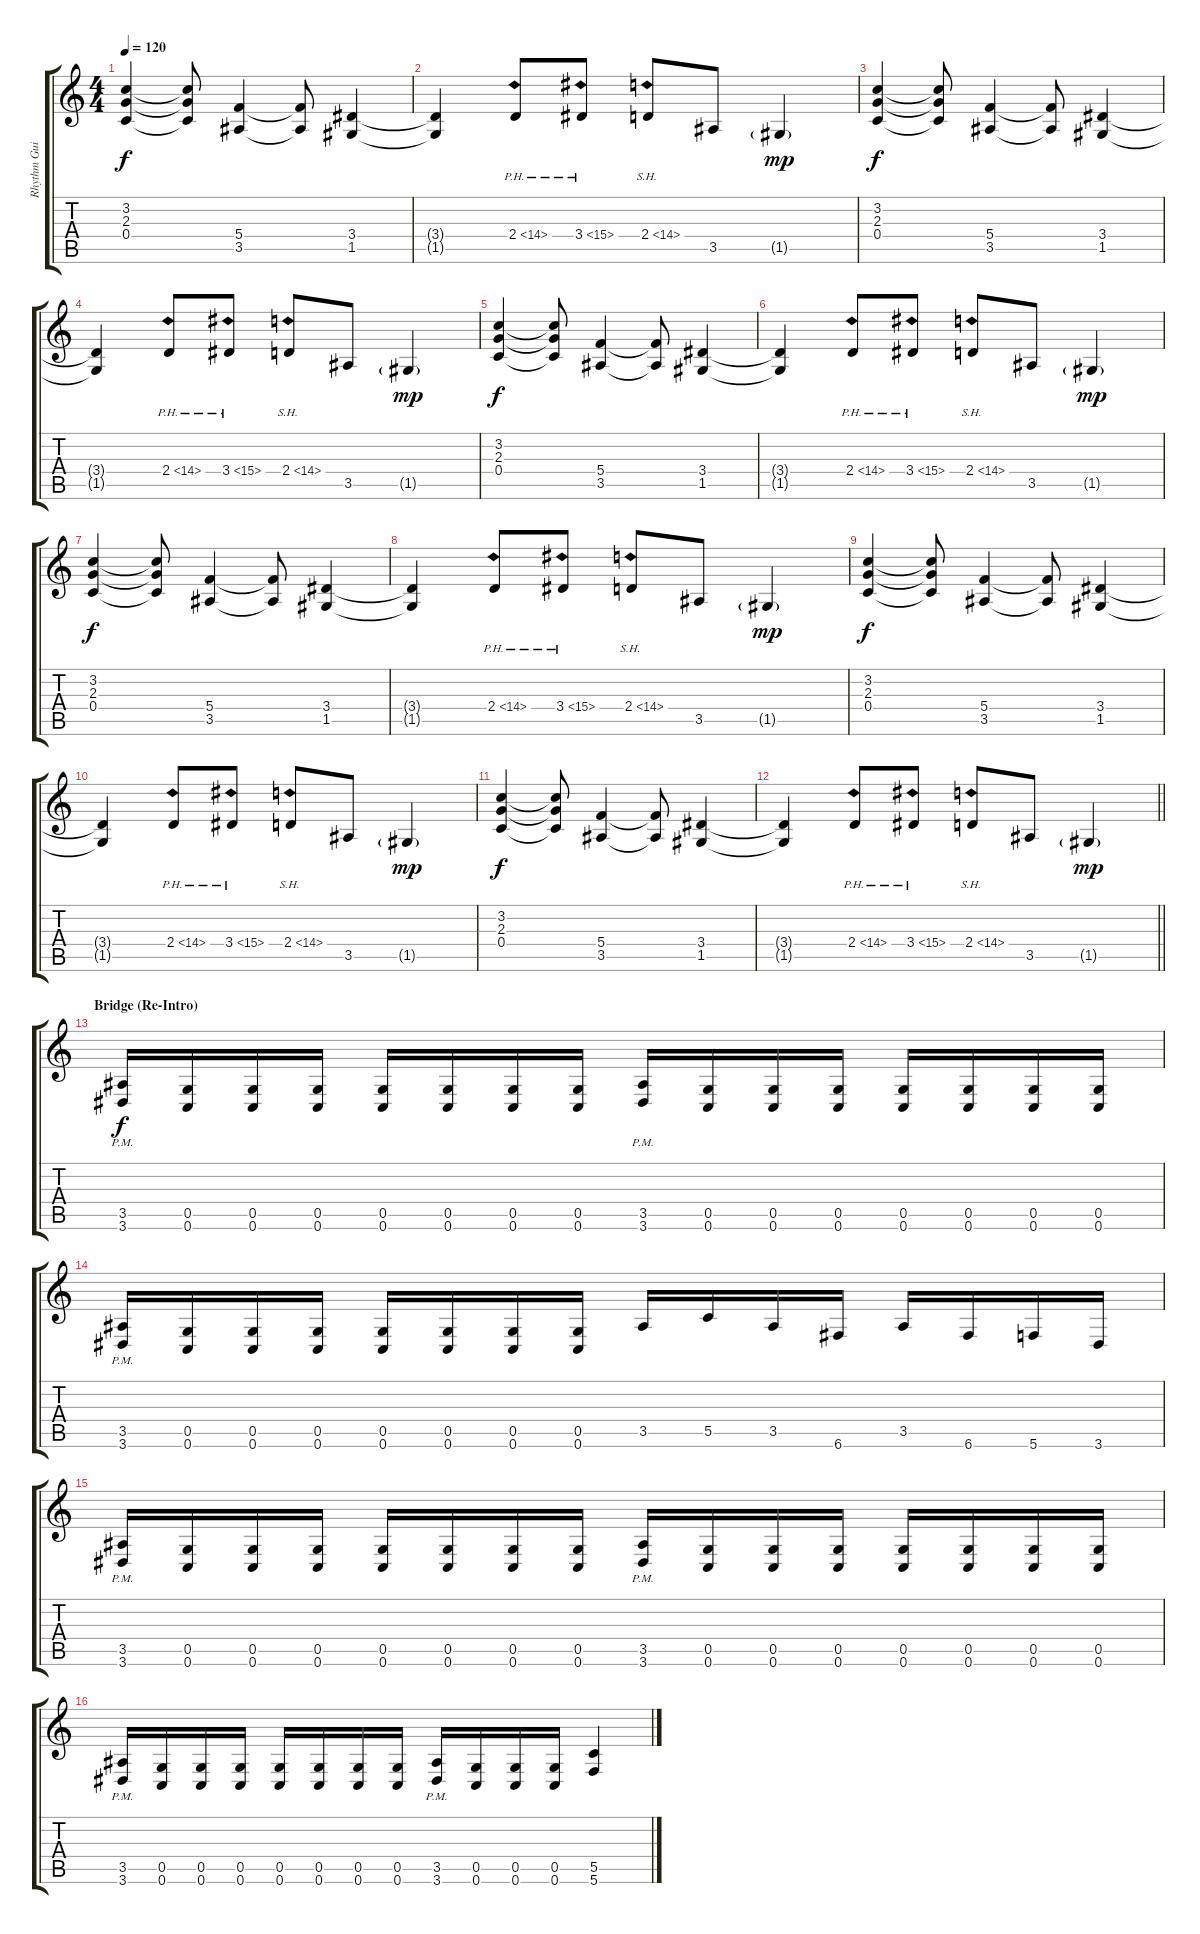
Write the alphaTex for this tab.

\track ("Rhythm Guitar" "Rhythm Gui") {instrument distortionguitar}
\staff {score tabs}
\tuning (D4 A3 F3 C3 G2 C2) {hide}
\ts (4 4)
\tempo 120
\clef g2
\ks c
(3.2 2.3 0.4).4{dy f} (3.2{t} 2.3{t} 0.4{t}).8 (5.4 3.5).4 (5.4{t} 3.5{t}).8 (3.4 1.5).4 |
(3.4{t} 1.5{t}).4 2.4{ph 12}.8 3.4{ph 12}.8 2.4{sh 12}.8 3.5.8 1.5{g}.4{dy mp} |
(3.2 2.3 0.4).4{dy f} (3.2{t} 2.3{t} 0.4{t}).8 (5.4 3.5).4 (5.4{t} 3.5{t}).8 (3.4 1.5).4 |
(3.4{t} 1.5{t}).4 2.4{ph 12}.8 3.4{ph 12}.8 2.4{sh 12}.8 3.5.8 1.5{g}.4{dy mp} |
(3.2 2.3 0.4).4{dy f} (3.2{t} 2.3{t} 0.4{t}).8 (5.4 3.5).4 (5.4{t} 3.5{t}).8 (3.4 1.5).4 |
(3.4{t} 1.5{t}).4 2.4{ph 12}.8 3.4{ph 12}.8 2.4{sh 12}.8 3.5.8 1.5{g}.4{dy mp} |
(3.2 2.3 0.4).4{dy f} (3.2{t} 2.3{t} 0.4{t}).8 (5.4 3.5).4 (5.4{t} 3.5{t}).8 (3.4 1.5).4 |
(3.4{t} 1.5{t}).4 2.4{ph 12}.8 3.4{ph 12}.8 2.4{sh 12}.8 3.5.8 1.5{g}.4{dy mp} |
(3.2 2.3 0.4).4{dy f} (3.2{t} 2.3{t} 0.4{t}).8 (5.4 3.5).4 (5.4{t} 3.5{t}).8 (3.4 1.5).4 |
(3.4{t} 1.5{t}).4 2.4{ph 12}.8 3.4{ph 12}.8 2.4{sh 12}.8 3.5.8 1.5{g}.4{dy mp} |
(3.2 2.3 0.4).4{dy f} (3.2{t} 2.3{t} 0.4{t}).8 (5.4 3.5).4 (5.4{t} 3.5{t}).8 (3.4 1.5).4 |
\barLineRight lightlight
(3.4{t} 1.5{t}).4 2.4{ph 12}.8 3.4{ph 12}.8 2.4{sh 12}.8 3.5.8 1.5{g}.4{dy mp} |
\section ("" "Bridge (Re-Intro)")
(3.5{pm} 3.6{pm}).16{dy f} (0.5 0.6).16 (0.5 0.6).16 (0.5 0.6).16 (0.5 0.6).16 (0.5 0.6).16 (0.5 0.6).16 (0.5 0.6).16 (3.5{pm} 3.6{pm}).16 (0.5 0.6).16 (0.5 0.6).16 (0.5 0.6).16 (0.5 0.6).16 (0.5 0.6).16 (0.5 0.6).16 (0.5 0.6).16 |
(3.5{pm} 3.6{pm}).16 (0.5 0.6).16 (0.5 0.6).16 (0.5 0.6).16 (0.5 0.6).16 (0.5 0.6).16 (0.5 0.6).16 (0.5 0.6).16 3.5.16 5.5.16 3.5.16 6.6.16 3.5.16 6.6.16 5.6.16 3.6.16 |
(3.5{pm} 3.6{pm}).16 (0.5 0.6).16 (0.5 0.6).16 (0.5 0.6).16 (0.5 0.6).16 (0.5 0.6).16 (0.5 0.6).16 (0.5 0.6).16 (3.5{pm} 3.6{pm}).16 (0.5 0.6).16 (0.5 0.6).16 (0.5 0.6).16 (0.5 0.6).16 (0.5 0.6).16 (0.5 0.6).16 (0.5 0.6).16 |
(3.5{pm} 3.6{pm}).16 (0.5 0.6).16 (0.5 0.6).16 (0.5 0.6).16 (0.5 0.6).16 (0.5 0.6).16 (0.5 0.6).16 (0.5 0.6).16 (3.5{pm} 3.6{pm}).16 (0.5 0.6).16 (0.5 0.6).16 (0.5 0.6).16 (5.5 5.6).4
